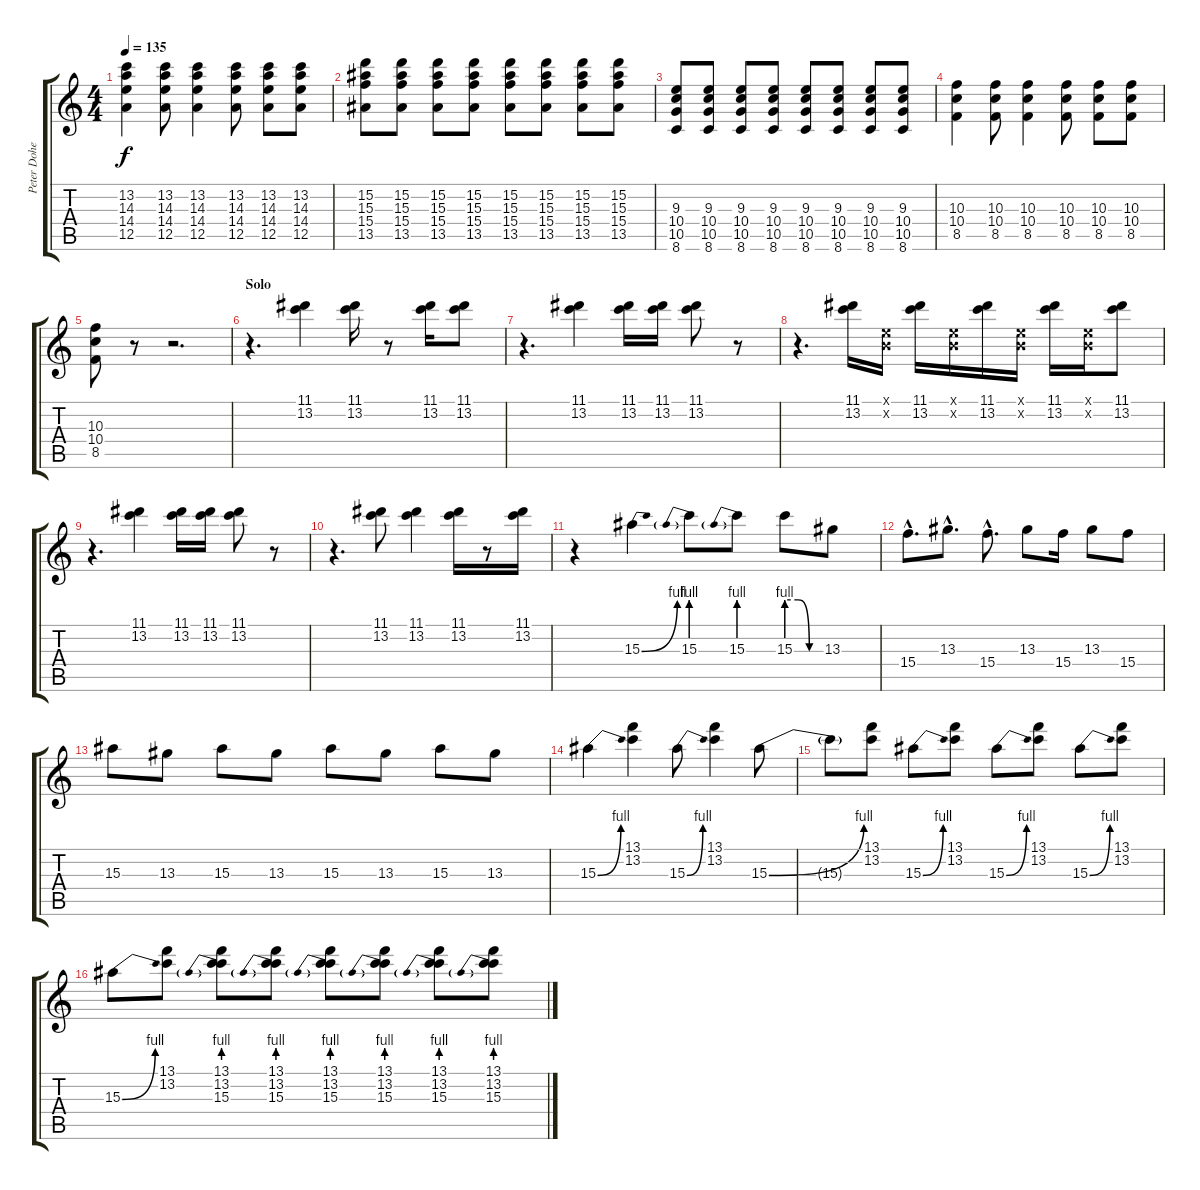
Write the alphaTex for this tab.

\track ("Peter Doherty" "Peter Dohe") {instrument overdrivenguitar}
\staff {score tabs}
\tuning (E4 B3 G3 D3 A2 E2) {hide}
\ts (4 4)
\tempo 135
\clef g2
\ks c
(13.2 14.3 14.4 12.5).4{dy f} (13.2 14.3 14.4 12.5).8 (13.2 14.3 14.4 12.5).4 (13.2 14.3 14.4 12.5).8 (13.2 14.3 14.4 12.5).8 (13.2 14.3 14.4 12.5).8 |
(15.2 15.3 15.4 13.5).8 (15.2 15.3 15.4 13.5).8 (15.2 15.3 15.4 13.5).8 (15.2 15.3 15.4 13.5).8 (15.2 15.3 15.4 13.5).8 (15.2 15.3 15.4 13.5).8 (15.2 15.3 15.4 13.5).8 (15.2 15.3 15.4 13.5).8 |
(9.3 10.4 10.5 8.6).8 (9.3 10.4 10.5 8.6).8 (9.3 10.4 10.5 8.6).8 (9.3 10.4 10.5 8.6).8 (9.3 10.4 10.5 8.6).8 (9.3 10.4 10.5 8.6).8 (9.3 10.4 10.5 8.6).8 (9.3 10.4 10.5 8.6).8 |
(10.3 10.4 8.5).4 (10.3 10.4 8.5).8 (10.3 10.4 8.5).4 (10.3 10.4 8.5).8 (10.3 10.4 8.5).8 (10.3 10.4 8.5).8 |
(10.3 10.4 8.5).8 r.8 r.2{d} |
\section ("" "Solo")
r.4{d} (11.1 13.2).4 (11.1 13.2).16 r.8 (11.1 13.2).16 (11.1 13.2).8 |
r.4{d} (11.1 13.2).4 (11.1 13.2).16 (11.1 13.2).16 (11.1 13.2).8 r.8 |
r.4{d} (11.1 13.2).16 (0.1{x} 0.2{x}).16 (11.1 13.2).16 (0.1{x} 0.2{x}).16 (11.1 13.2).16 (0.1{x} 0.2{x}).16 (11.1 13.2).16 (0.1{x} 0.2{x}).16 (11.1 13.2).8 |
r.4{d} (11.1 13.2).4 (11.1 13.2).16 (11.1 13.2).16 (11.1 13.2).8 r.8 |
r.4{d} (11.1 13.2).8 (11.1 13.2).4 (11.1 13.2).16 r.8 (11.1 13.2).16 |
r.4 15.3{be (bend 0 0 60 4)}.4 15.3{be (prebend 0 4 60 4)}.8 15.3{be (prebend 0 4 60 4)}.8 15.3{be (custom 0 4 20 4 40 0 60 0)}.8 13.3.8 |
15.4{hac}.8{d} 13.3{hac}.8{d} 15.4{hac}.8{d} 13.3.8 15.4.16 13.3.8 15.4.8 |
15.3.8 13.3.8 15.3.8 13.3.8 15.3.8 13.3.8 15.3.8 13.3.8 |
15.3{be (bend 0 0 60 4)}.4 (13.1 13.2).4 15.3{be (bend 0 0 60 4)}.8 (13.1 13.2).4 15.3{be (bend 0 0 60 4)}.8 |
15.3{t}.8 (13.1 13.2).8 15.3{be (bend 0 0 60 4)}.8 (13.1 13.2).8 15.3{be (bend 0 0 60 4)}.8 (13.1 13.2).8 15.3{be (bend 0 0 60 4)}.8 (13.1 13.2).8 |
15.3{be (bend 0 0 60 4)}.8 (13.1 13.2).8 (13.1 13.2 15.3{be (prebend 0 4 60 4)}).8 (13.1 13.2 15.3{be (prebend 0 4 60 4)}).8 (13.1 13.2 15.3{be (prebend 0 4 60 4)}).8 (13.1 13.2 15.3{be (prebend 0 4 60 4)}).8 (13.1 13.2 15.3{be (prebend 0 4 60 4)}).8 (13.1 13.2 15.3{be (prebend 0 4 60 4)}).8
